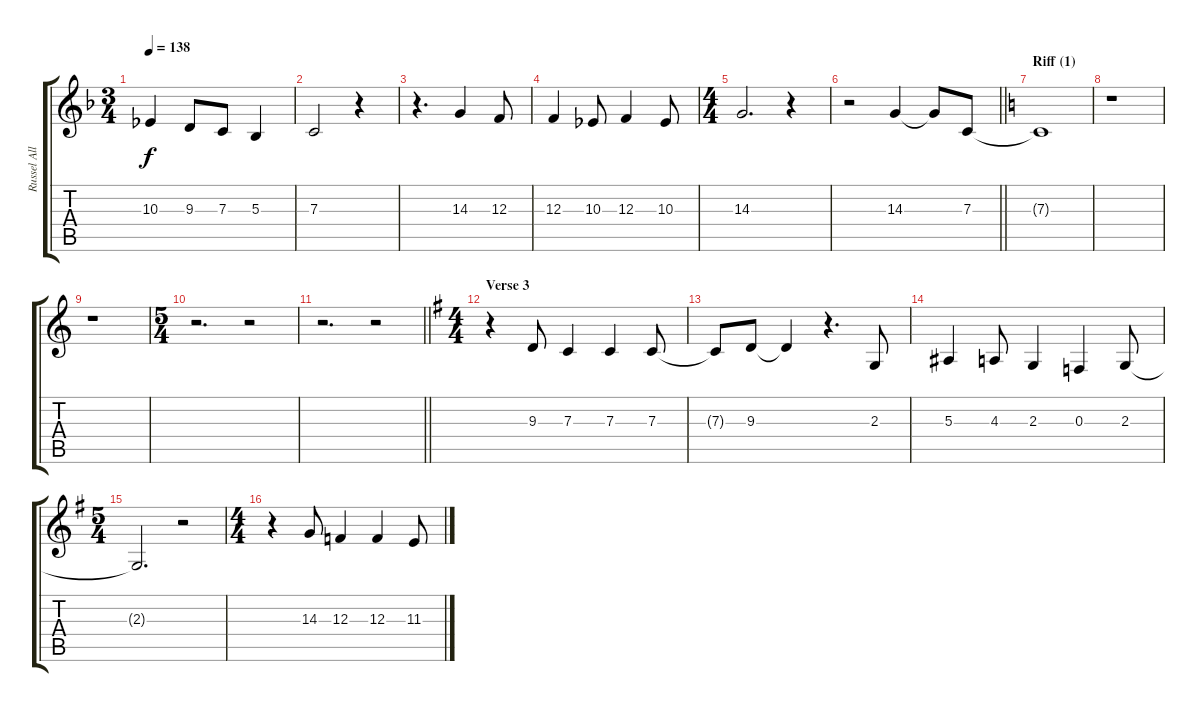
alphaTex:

\track ("Russel Allen (vocal)" "Russel All") {instrument tenorsax}
\staff {score tabs}
\tuning (D4 A3 F3 C3 G2 D2) {hide}
\ts (3 4)
\tempo 138
\clef g2
\ks dminor
10.3.4{dy f} 9.3.8 7.3.8 5.3.4 |
7.3.2 r.4 |
r.4{d} 14.3.4 12.3.8 |
12.3.4 10.3.8 12.3.4 10.3.8 |
\ts (4 4)
14.3.2{d} r.4 |
\barLineRight lightlight
r.2 14.3.4 14.3{t}.8 7.3.8 |
\section ("" "Riff (1)")
\ks aminor
7.3{t}.1 |
r.1 |
r.1 |
\ts (5 4)
r.2{d} r.2 |
\barLineRight lightlight
r.2{d} r.2 |
\ts (4 4)
\section ("" "Verse 3")
\ks eminor
r.4 9.3.8 7.3.4 7.3.4 7.3.8 |
7.3{t}.8 9.3.8 9.3{t}.4 r.4{d} 2.3.8 |
5.3.4 4.3.8 2.3.4 0.3.4 2.3.8 |
\ts (5 4)
2.3{t}.2{d} r.2 |
\ts (4 4)
r.4 14.3.8 12.3.4 12.3.4 11.3.8
